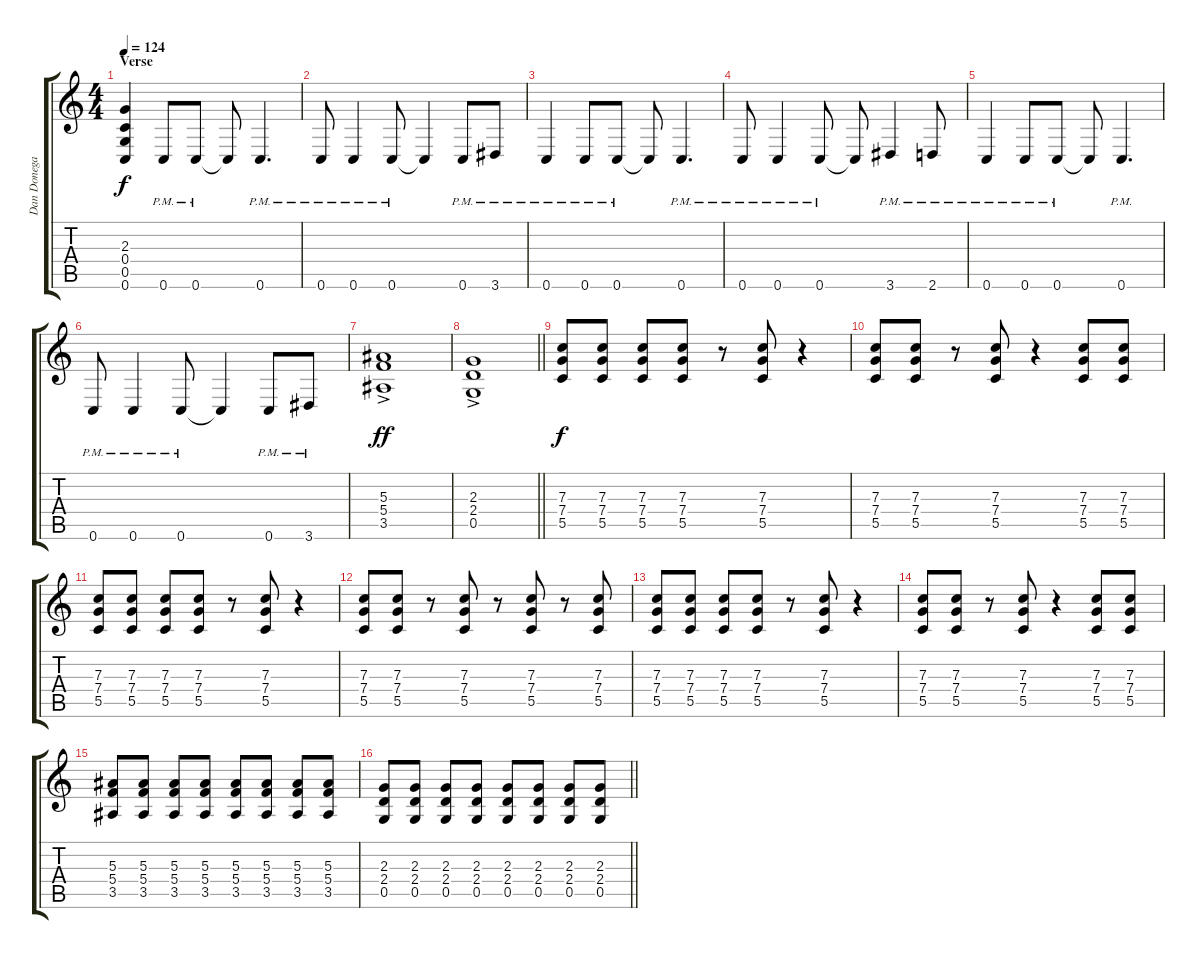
\track ("Dan Donegan 2" "Dan Donega") {instrument distortionguitar}
\staff {score tabs}
\tuning (D4 A3 F3 C3 G2 C2) {hide}
\ts (4 4)
\section ("" "Verse")
\tempo 124
\clef g2
\ks c
(2.3 0.4 0.5 0.6).4{dy f} 0.6{pm}.8 0.6{pm}.8 0.6{t}.8 0.6{pm}.4{d} |
0.6{pm}.8 0.6{pm}.4 0.6{pm}.8 0.6{t}.4 0.6{pm}.8 3.6{pm}.8 |
0.6{pm}.4 0.6{pm}.8 0.6{pm}.8 0.6{t}.8 0.6{pm}.4{d} |
0.6{pm}.8 0.6{pm}.4 0.6{pm}.8 0.6{t}.8 3.6{pm}.4 2.6{pm}.8 |
0.6{pm}.4 0.6{pm}.8 0.6{pm}.8 0.6{t}.8 0.6{pm}.4{d} |
0.6{pm}.8 0.6{pm}.4 0.6{pm}.8 0.6{t}.4 0.6{pm}.8 3.6{pm}.8 |
(5.3{ac} 5.4{ac} 3.5{ac}).1{dy ff} |
\barLineRight lightlight
(2.3{ac} 2.4{ac} 0.5{ac}).1 |
(7.3 7.4 5.5).8{dy f} (7.3 7.4 5.5).8 (7.3 7.4 5.5).8 (7.3 7.4 5.5).8 r.8 (7.3 7.4 5.5).8 r.4 |
(7.3 7.4 5.5).8 (7.3 7.4 5.5).8 r.8 (7.3 7.4 5.5).8 r.4 (7.3 7.4 5.5).8 (7.3 7.4 5.5).8 |
(7.3 7.4 5.5).8 (7.3 7.4 5.5).8 (7.3 7.4 5.5).8 (7.3 7.4 5.5).8 r.8 (7.3 7.4 5.5).8 r.4 |
(7.3 7.4 5.5).8 (7.3 7.4 5.5).8 r.8 (7.3 7.4 5.5).8 r.8 (7.3 7.4 5.5).8 r.8 (7.3 7.4 5.5).8 |
(7.3 7.4 5.5).8 (7.3 7.4 5.5).8 (7.3 7.4 5.5).8 (7.3 7.4 5.5).8 r.8 (7.3 7.4 5.5).8 r.4 |
(7.3 7.4 5.5).8 (7.3 7.4 5.5).8 r.8 (7.3 7.4 5.5).8 r.4 (7.3 7.4 5.5).8 (7.3 7.4 5.5).8 |
(5.3 5.4 3.5).8 (5.3 5.4 3.5).8 (5.3 5.4 3.5).8 (5.3 5.4 3.5).8 (5.3 5.4 3.5).8 (5.3 5.4 3.5).8 (5.3 5.4 3.5).8 (5.3 5.4 3.5).8 |
\barLineRight lightlight
(2.3 2.4 0.5).8 (2.3 2.4 0.5).8 (2.3 2.4 0.5).8 (2.3 2.4 0.5).8 (2.3 2.4 0.5).8 (2.3 2.4 0.5).8 (2.3 2.4 0.5).8 (2.3 2.4 0.5).8
